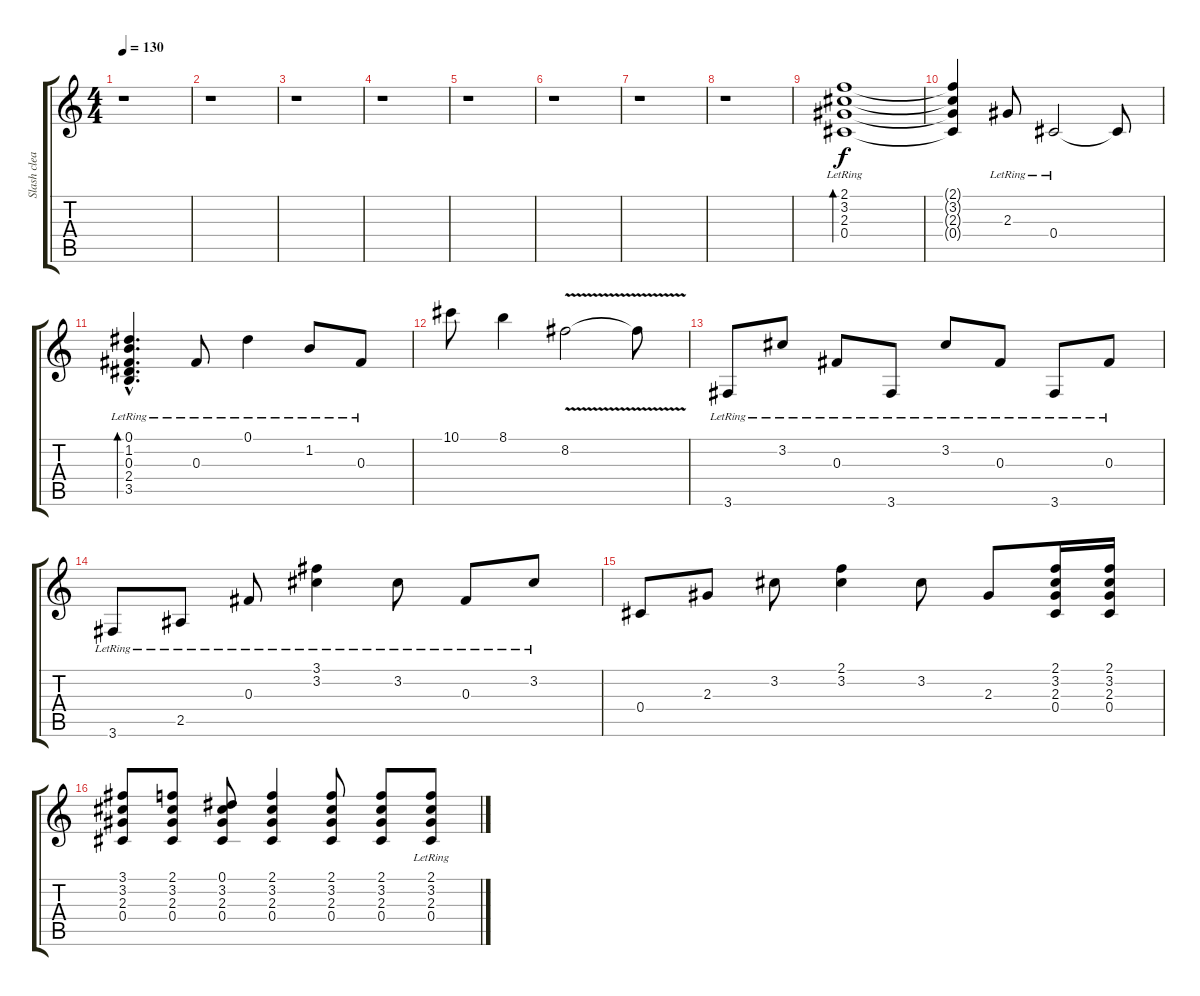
\track ("Slash clean" "Slash clea") {instrument electricguitarclean}
\staff {score tabs}
\tuning (Eb4 Bb3 Gb3 Db3 Ab2 Eb2) {hide}
\ts (4 4)
\tempo 130
\clef g2
\ks c
r.1{dy f} |
r.1 |
r.1 |
r.1 |
r.1 |
r.1 |
r.1 |
r.1 |
(2.1{lr} 3.2{lr} 2.3{lr} 0.4{lr}).1{bd 480} |
(2.1{t} 3.2{t} 2.3{t} 0.4{t}).4 2.3{lr}.8 0.4{lr}.2 0.4{t}.8 |
(0.1{hac lr} 1.2{hac lr} 0.3{hac lr} 2.4{hac lr} 3.5{hac lr}).4{d bd 480} 0.3{lr}.8 0.1{lr}.4 1.2{lr}.8 0.3{lr}.8 |
10.1.8 8.1.4 8.2{v}.2 8.2{t}.8 |
3.6{lr}.8 3.2{lr}.8 0.3{lr}.8 3.6{lr}.8 3.2{lr}.8 0.3{lr}.8 3.6{lr}.8 0.3{lr}.8 |
3.6{lr}.8 2.5{lr}.8 0.3{lr}.8 (3.1{lr} 3.2{lr}).4 3.2{lr}.8 0.3{lr}.8 3.2{lr}.8 |
0.4.8 2.3.8 3.2.8 (2.1 3.2).4 3.2.8 2.3.8 (2.1 3.2 2.3 0.4).16 (2.1 3.2 2.3 0.4).16 |
(3.1 3.2 2.3 0.4).8 (2.1 3.2 2.3 0.4).8 (0.1 3.2 2.3 0.4).8 (2.1 3.2 2.3 0.4).4 (2.1 3.2 2.3 0.4).8 (2.1 3.2 2.3 0.4).8 (2.1{lr} 3.2{lr} 2.3{lr} 0.4{lr}).8
